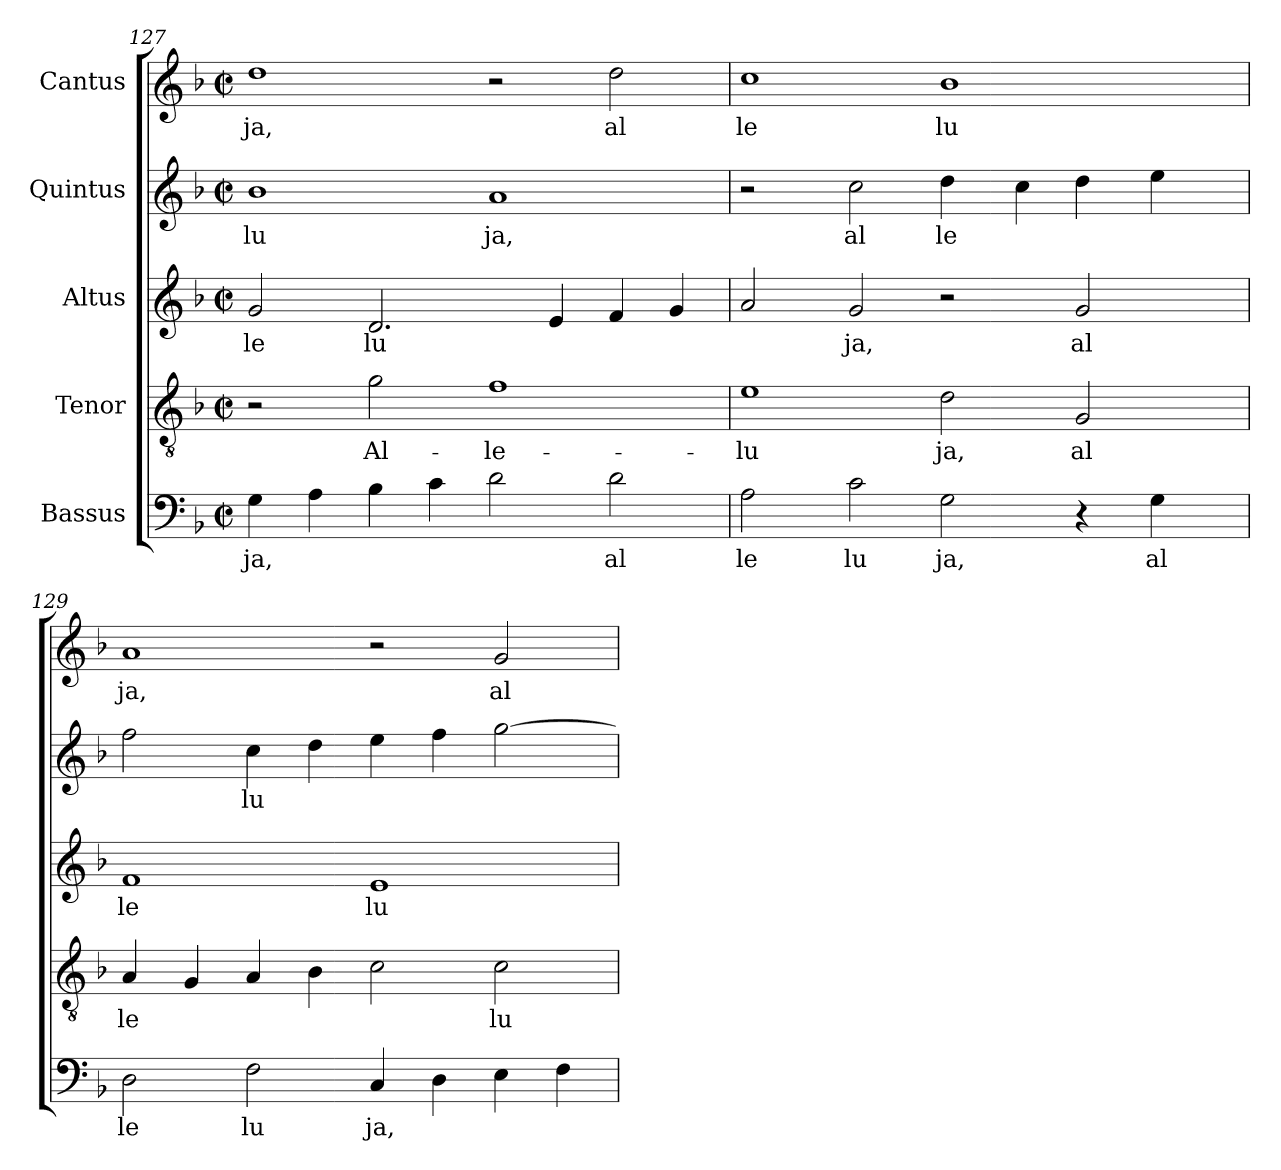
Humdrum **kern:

**kern	**text	**kern	**text	**kern	**text	**kern	**text	**kern	**text
*part5	*part5	*part4	*part4	*part3	*part3	*part2	*part2	*part1	*part1
*staff5	*staff5	*staff4	*staff4	*staff3	*staff3	*staff2	*staff2	*staff1	*staff1
*I"Bassus	*	*I"Tenor	*	*I"Altus	*	*I"Quintus	*	*I"Cantus	*
*clefF4	*	*clefGv2	*	*clefG2	*	*clefG2	*	*clefG2	*
*k[b-]	*	*k[b-]	*	*k[b-]	*	*k[b-]	*	*k[b-]	*
*F:	*	*F:	*	*F:	*	*F:	*	*F:	*
*M2/2	*	*M2/2	*	*M2/2	*	*M2/2	*	*M2/2	*
*met(c|)	*	*met(c|)	*	*met(c|)	*	*met(c|)	*	*met(c|)	*
=127	=127	=127	=127	=127	=127	=127	=127	=127	=127
!	!LO:LY:b:cj	!	!	!	!LO:LY:b:cj	!	!LO:LY:b:cj	!	!LO:LY:b:cj
4G\	ja,	2r	.	2g/	le	1b-	lu	1dd	ja,
4A\	.	.	.	.	.	.	.	.	.
!	!	!	!LO:LY:b:cj	!	!LO:LY:b:cj	!	!	!	!
4B-\	.	2g\	Al-	2.d/	lu	.	.	.	.
4c\	.	.	.	.	.	.	.	.	.
!	!	!	!LO:LY:b:cj	!	!	!	!LO:LY:b:cj	!	!
2d\	.	1f	-le-	.	.	1a	ja,	2r	.
.	.	.	.	4e/	.	.	.	.	.
!	!LO:LY:b:cj	!	!	!	!	!	!	!	!LO:LY:b:cj
2d\	al	.	.	4f/	.	.	.	2dd\	al
.	.	.	.	4g/	.	.	.	.	.
!!LO:LB:g=z
=128	=128	=128	=128	=128	=128	=128	=128	=128	=128
!	!LO:LY:b:cj	!	!LO:LY:b:cj	!	!	!	!	!	!LO:LY:b:cj
*	*	*	*	*^	*	*	*	*	*
2A\	le	1e	-lu	2a/	32.ryy	.	2r	.	1cc	le
.	.	.	.	.	1ryy	.	.	.	.	.
!	!LO:LY:b:cj	!	!	!	!	!LO:LY:b:cj	!	!LO:LY:b:cj	!	!
2c\	lu	.	.	2g/	.	ja,	2cc\	al	.	.
!	!LO:LY:b:cj	!	!LO:LY:b:cj	!	!	!	!	!LO:LY:b:cj	!	!LO:LY:b:cj
2G\	ja,	2d\	ja,	2r	.	.	4dd\	le	1b-	lu
.	.	.	.	.	2ryy	.	.	.	.	.
.	.	.	.	.	.	.	4cc\	.	.	.
!	!	!	!LO:LY:b:cj	!	!	!LO:LY:b:cj	!	!	!	!
4r	.	2G/	al	2g/	.	al	4dd\	.	.	.
.	.	.	.	.	4ryy	.	.	.	.	.
!	!LO:LY:b:cj	!	!	!	!	!	!	!	!	!
4G\	al	.	.	.	.	.	4ee\	.	.	.
.	.	.	.	.	8ryy	.	.	.	.	.
.	.	.	.	.	16ryy	.	.	.	.	.
.	.	.	.	.	64ryy	.	.	.	.	.
=129	=129	=129	=129	=129	=129	=129	=129	=129	=129	=129
!	!LO:LY:b:cj	!	!LO:LY:b:cj	!	!	!LO:LY:b:cj	!	!	!	!LO:LY:b:cj
*	*	*	*	*v	*v	*	*	*	*	*
2D\	le	4A/	le	1f	le	2ff\	.	1a	ja,
.	.	4G/	.	.	.	.	.	.	.
!	!LO:LY:b:cj	!	!	!	!	!	!LO:LY:b:cj	!	!
2F\	lu	4A/	.	.	.	4cc\	lu	.	.
.	.	4B-\	.	.	.	4dd\	.	.	.
!	!LO:LY:b:cj	!	!	!	!LO:LY:b:cj	!	!	!	!
4C/	ja,	2c\	.	1e	lu	4ee\	.	2r	.
4D\	.	.	.	.	.	4ff\	.	.	.
!	!	!	!LO:LY:b:cj	!	!	!	!	!	!LO:LY:b:cj
4E\	.	2c\	lu	.	.	[>2gg\	.	2g/	al
4F\	.	.	.	.	.	.	.	.	.
=	=	=	=	=	=	=	=	=	=
*-	*-	*-	*-	*-	*-	*-	*-	*-	*-
